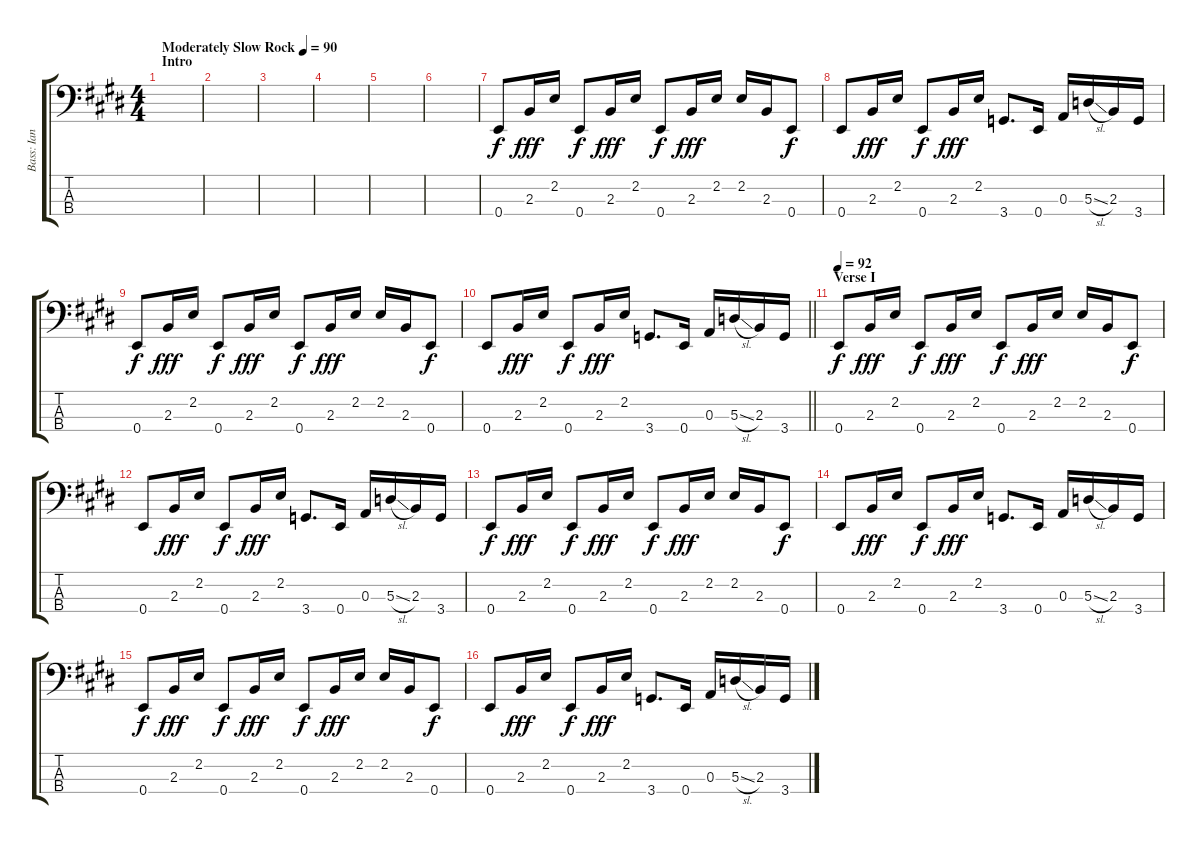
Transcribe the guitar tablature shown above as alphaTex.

\track ("Bass: Ian" "Bass: Ian") {instrument electricbassfinger}
\staff {score tabs}
\tuning (G2 D2 A1 E1) {hide}
\ts (4 4)
\section ("" "Intro")
\tempo (90 "Moderately Slow Rock")
\clef f4
\ks e
|
|
|
|
|
|
0.4.8 2.3.16{dy fff} 2.2.16 0.4.8{dy f} 2.3.16{dy fff} 2.2.16 0.4.8{dy f} 2.3.16{dy fff} 2.2.16 2.2.16 2.3.16 0.4.8{dy f} |
0.4.8 2.3.16{dy fff} 2.2.16 0.4.8{dy f} 2.3.16{dy fff} 2.2.16 3.4.8{d} 0.4.16 0.3.16 5.3{sl}.16 2.3.16 3.4.16 |
0.4.8{dy f} 2.3.16{dy fff} 2.2.16 0.4.8{dy f} 2.3.16{dy fff} 2.2.16 0.4.8{dy f} 2.3.16{dy fff} 2.2.16 2.2.16 2.3.16 0.4.8{dy f} |
\barLineRight lightlight
0.4.8 2.3.16{dy fff} 2.2.16 0.4.8{dy f} 2.3.16{dy fff} 2.2.16 3.4.8{d} 0.4.16 0.3.16 5.3{sl}.16 2.3.16 3.4.16 |
\section ("" "Verse I")
\tempo 92
0.4.8{dy f} 2.3.16{dy fff} 2.2.16 0.4.8{dy f} 2.3.16{dy fff} 2.2.16 0.4.8{dy f} 2.3.16{dy fff} 2.2.16 2.2.16 2.3.16 0.4.8{dy f} |
0.4.8 2.3.16{dy fff} 2.2.16 0.4.8{dy f} 2.3.16{dy fff} 2.2.16 3.4.8{d} 0.4.16 0.3.16 5.3{sl}.16 2.3.16 3.4.16 |
0.4.8{dy f} 2.3.16{dy fff} 2.2.16 0.4.8{dy f} 2.3.16{dy fff} 2.2.16 0.4.8{dy f} 2.3.16{dy fff} 2.2.16 2.2.16 2.3.16 0.4.8{dy f} |
0.4.8 2.3.16{dy fff} 2.2.16 0.4.8{dy f} 2.3.16{dy fff} 2.2.16 3.4.8{d} 0.4.16 0.3.16 5.3{sl}.16 2.3.16 3.4.16 |
0.4.8{dy f} 2.3.16{dy fff} 2.2.16 0.4.8{dy f} 2.3.16{dy fff} 2.2.16 0.4.8{dy f} 2.3.16{dy fff} 2.2.16 2.2.16 2.3.16 0.4.8{dy f} |
0.4.8 2.3.16{dy fff} 2.2.16 0.4.8{dy f} 2.3.16{dy fff} 2.2.16 3.4.8{d} 0.4.16 0.3.16 5.3{sl}.16 2.3.16 3.4.16
